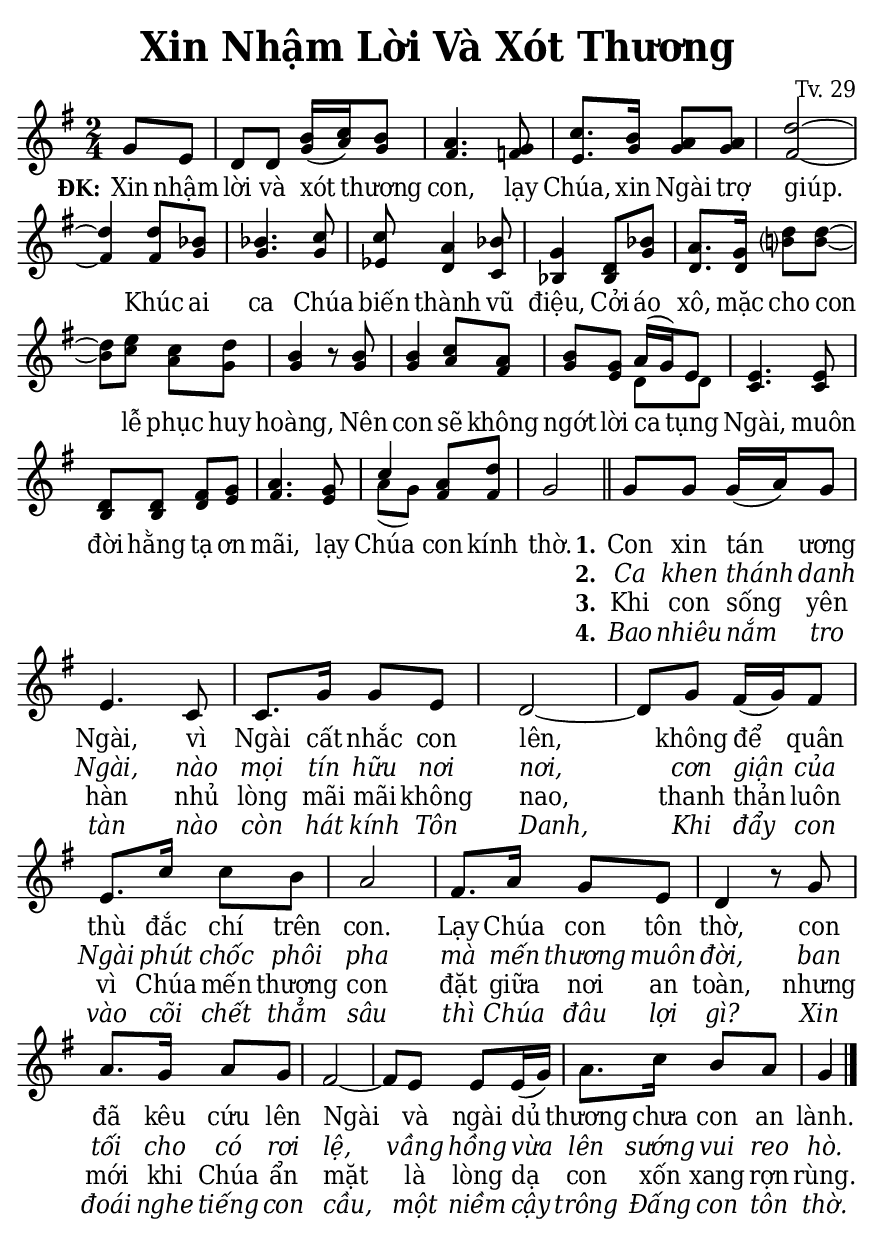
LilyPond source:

% Cài đặt chung\
\version "2.22.1"
\include "english.ly"

\header {
  title = \markup { \fontsize #1 "Xin Nhậm Lời Và Xót Thương" }
  composer = "Tv. 29"
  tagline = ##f
}

% Nhạc phiên khúc
nhacPhienKhucSop = \relative c'' {
  \partial 4 g8 e |
  d d b'16 (c) b8 |
  a4. g8 |
  c8. b16 a8 a |
  d2 ~ |
  d4 d8 bf |
  bf4. c8 |
  c a4 bf8 |
  g4 d8 bf' |
  a8. g16 d'8 d ~ |
  d e c d |
  b4 r8 b |
  b4 c8 a |
  b g a16 (g) e8 |
  e4. e8 |
  d d fs g |
  a4. g8 |
  c4 a8 d |
  g,2 \bar "||"
  
  g8 g g16 (a) g8 |
  e4. c8 |
  c8. g'16 g8 e |
  d2 ~ |
  d8 g fs16 (g) fs8 |
  e8. c'16 c8 b |
  a2 |
  fs8. a16 g8 e |
  d4 r8 g |
  a8. g16 a8 g |
  fs2 ~ |
  fs8 e e e16 (g) |
  a8. c16 b8 a |
  g4 \bar "|."
}

nhacPhienKhucAlto = \relative c'' {
  g8 e |
  d d g16 (a) g8 |
  fs4. f!8 |
  e8. g16 g8 g |
  fs2 ~ |
  fs4 fs8 g |
  g4. g8 |
  ef d4 c8 |
  bf4 bf8 g' |
  d8. d16 b'!?8 b ~ |
  b c a g |
  g4 r8 g |
  g4 a8 fs |
  g e d [d] |
  c4. c8 |
  b b d e |
  fs4. e8 |
  a (g) fs fs |
  g2
}

% Lời phiên khúc
loiPhienKhucSop = \lyrics {
  \set stanza = "ĐK:"
  Xin nhậm lời và xót thương con,
  lạy Chúa, xin Ngài trợ giúp.
  Khúc ai ca Chúa biến thành vũ điệu,
  Cởi áo xô, mặc cho con lễ phục huy hoàng,
  Nên con sẽ không ngớt lời ca tụng Ngài,
  muôn đời hằng tạ ơn mãi,
  lạy Chúa con kính thờ.
  <<
    {
      \set stanza = "1."
      Con xin tán ương Ngài,
      vì Ngài cất nhắc con lên,
      không để quân thù đắc chí trên con.
      Lạy Chúa con tôn thờ,
      con đã kêu cứu lên Ngài
      và ngài dủ thương chưa con an lành.
    }
    \new Lyrics {
	    \set associatedVoice = "beSop"
	    \set stanza = "2."
      \override Lyrics.LyricText.font-shape = #'italic
	    Ca khen thánh danh Ngài,
	    nào mọi tín hữu nơi nơi,
	    cơn giận của Ngài phút chốc phôi pha
	    mà mến thương muôn đời,
	    ban tối cho có rơi lệ,
	    vầng hồng vừa lên sướng vui reo hò.
    }
    \new Lyrics {
	    \set associatedVoice = "beSop"
	    \set stanza = "3."
	    Khi con sống yên hàn nhủ lòng mãi mãi không nao,
	    thanh thản luôn vì Chúa mến thương con
	    đặt giữa nơi an toàn,
	    nhưng mới khi Chúa ẩn mặt
	    là lòng dạ con xốn xang rợn rùng.
    }
    \new Lyrics {
	    \set associatedVoice = "beSop"
	    \set stanza = "4."
      \override Lyrics.LyricText.font-shape = #'italic
	    Bao nhiêu nắm tro tàn
	    nào còn hát kính Tôn Danh,
	    Khi đẩy con vào cõi chết thẳm sâu
	    thì Chúa đâu lợi gì?
	    Xin đoái nghe tiếng con cầu,
	    một niềm cậy trông Đấng con tôn thờ.
    }
  >>
}

% Dàn trang
\paper {
  #(set-paper-size "a5")
  top-margin = 3\mm
  bottom-margin = 3\mm
  left-margin = 3\mm
  right-margin = 3\mm
  indent = #0
  #(define fonts
	 (make-pango-font-tree "Deja Vu Serif Condensed"
	 		       "Deja Vu Serif Condensed"
			       "Deja Vu Serif Condensed"
			       (/ 20 20)))
  print-page-number = ##f
  page-count = #1
}

TongNhip = {
  \key g \major \time 2/4
  \set Timing.beamExceptions = #'()
  \set Timing.baseMoment = #(ly:make-moment 1/4)
}

% Đổi kích thước nốt cho bè phụ
notBePhu =
#(define-music-function (font-size music) (number? ly:music?)
   (for-some-music
     (lambda (m)
       (if (music-is-of-type? m 'rhythmic-event)
           (begin
             (set! (ly:music-property m 'tweaks)
                   (cons `(font-size . ,font-size)
                         (ly:music-property m 'tweaks)))
             #t)
           #f))
     music)
   music)

\score {
  \new ChoirStaff <<
    \new Staff \with {
        \consists "Merge_rests_engraver"
        printPartCombineTexts = ##f
      }
      <<
      \new Voice \TongNhip \partCombine 
        \nhacPhienKhucSop
        \notBePhu -1 { \nhacPhienKhucAlto }
      \new NullVoice = beSop \nhacPhienKhucSop
      \new Lyrics \lyricsto beSop \loiPhienKhucSop
      >>
  >>
  \layout {
    \override Lyrics.LyricSpace.minimum-distance = #0.4
    \override Score.BarNumber.break-visibility = ##(#f #f #f)
    \override Score.SpacingSpanner.uniform-stretching = ##t
  } 
}
